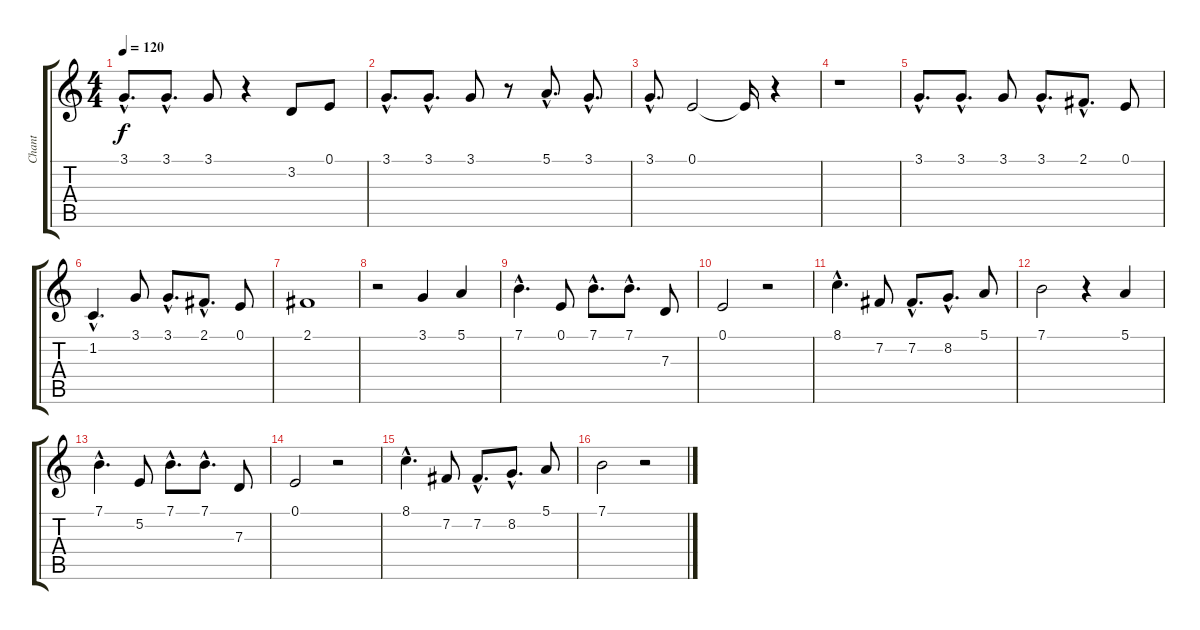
\track ("Chant" "Chant") {instrument fx5brightness}
\staff {score tabs}
\tuning (E4 B3 G3 D3 A2 E2) {hide}
\ts (4 4)
\tempo 120
\clef g2
\ks c
3.1{hac}.8{d dy f} 3.1{hac}.8{d} 3.1.8 r.4 3.2.8 0.1.8 |
3.1{hac}.8{d} 3.1{hac}.8{d} 3.1.8 r.8 5.1{hac}.8{d} 3.1{hac}.8{d} |
3.1{hac}.8{d} 0.1.2 0.1{t}.16 r.4 |
r.1 |
3.1{hac}.8{d} 3.1{hac}.8{d} 3.1.8 3.1{hac}.8{d} 2.1{hac}.8{d} 0.1.8 |
1.2{hac}.4{d} 3.1.8 3.1{hac}.8{d} 2.1{hac}.8{d} 0.1.8 |
2.1.1 |
r.2 3.1.4 5.1.4 |
7.1{hac}.4{d} 0.1.8 7.1{hac}.8{d} 7.1{hac}.8{d} 7.3.8 |
0.1.2 r.2 |
8.1{hac}.4{d} 7.2.8 7.2{hac}.8{d} 8.2{hac}.8{d} 5.1.8 |
7.1.2 r.4 5.1.4 |
7.1{hac}.4{d} 5.2.8 7.1{hac}.8{d} 7.1{hac}.8{d} 7.3.8 |
0.1.2 r.2 |
8.1{hac}.4{d} 7.2.8 7.2{hac}.8{d} 8.2{hac}.8{d} 5.1.8 |
7.1.2 r.2
